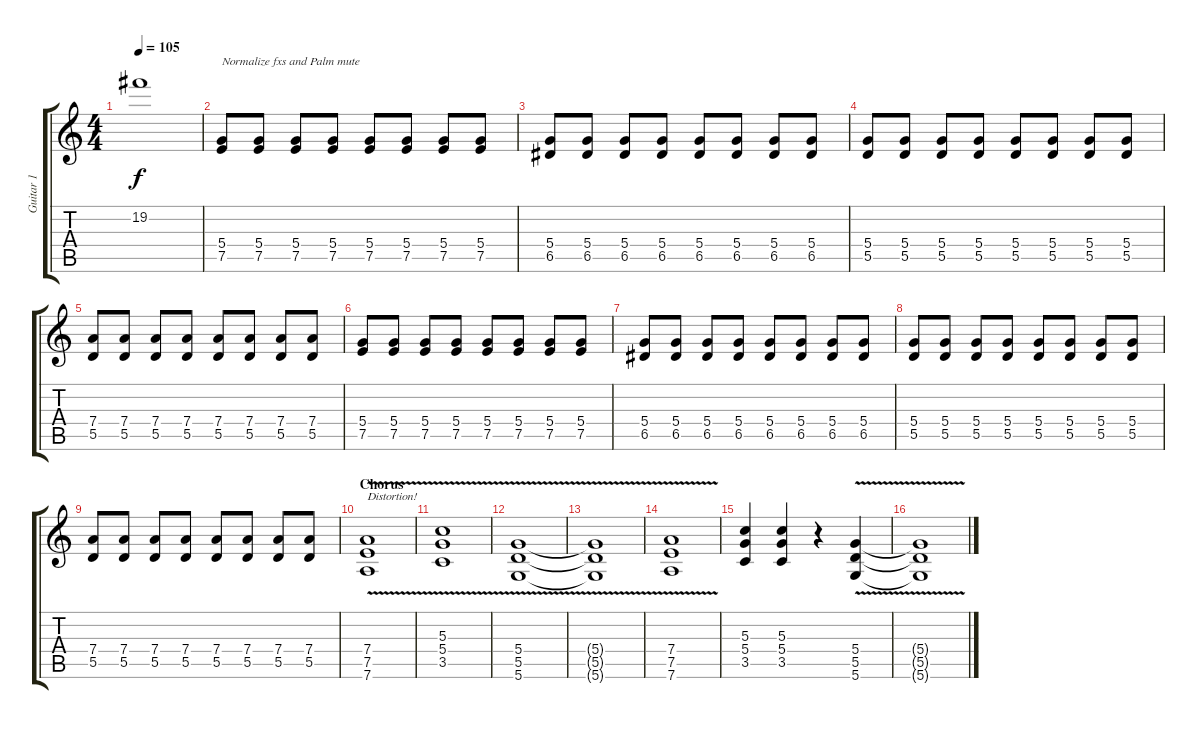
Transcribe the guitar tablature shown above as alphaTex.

\track ("Guitar 1" "Guitar 1") {instrument overdrivenguitar}
\staff {score tabs}
\tuning (E4 B3 G3 D3 A2 D2) {hide}
\ts (4 4)
\tempo 105
\clef g2
\ks c
19.2.1{dy f} |
(5.4 7.5).8{txt "Normalize fxs and Palm mute" volume 13 instrument electricguitarmuted} (5.4 7.5).8 (5.4 7.5).8 (5.4 7.5).8 (5.4 7.5).8 (5.4 7.5).8 (5.4 7.5).8 (5.4 7.5).8 |
(5.4 6.5).8 (5.4 6.5).8 (5.4 6.5).8 (5.4 6.5).8 (5.4 6.5).8 (5.4 6.5).8 (5.4 6.5).8 (5.4 6.5).8 |
(5.4 5.5).8 (5.4 5.5).8 (5.4 5.5).8 (5.4 5.5).8 (5.4 5.5).8 (5.4 5.5).8 (5.4 5.5).8 (5.4 5.5).8 |
(7.4 5.5).8 (7.4 5.5).8 (7.4 5.5).8 (7.4 5.5).8 (7.4 5.5).8 (7.4 5.5).8 (7.4 5.5).8 (7.4 5.5).8 |
(5.4 7.5).8{volume 13 instrument electricguitarmuted} (5.4 7.5).8 (5.4 7.5).8 (5.4 7.5).8 (5.4 7.5).8 (5.4 7.5).8 (5.4 7.5).8 (5.4 7.5).8 |
(5.4 6.5).8 (5.4 6.5).8 (5.4 6.5).8 (5.4 6.5).8 (5.4 6.5).8 (5.4 6.5).8 (5.4 6.5).8 (5.4 6.5).8 |
(5.4 5.5).8 (5.4 5.5).8 (5.4 5.5).8 (5.4 5.5).8 (5.4 5.5).8 (5.4 5.5).8 (5.4 5.5).8 (5.4 5.5).8 |
(7.4 5.5).8 (7.4 5.5).8 (7.4 5.5).8 (7.4 5.5).8 (7.4 5.5).8 (7.4 5.5).8 (7.4 5.5).8 (7.4 5.5).8 |
\section ("" "Chorus")
(7.4 7.5 7.6{v}).1{txt "Distortion!" volume 12 balance 8 instrument distortionguitar} |
(5.3 5.4 3.5{v}).1 |
(5.4 5.5 5.6{v}).1 |
(5.4{t} 5.5{t} 5.6{t}).1 |
(7.4 7.5 7.6{v}).1 |
(5.3 5.4 3.5).4 (5.3 5.4 3.5).4 r.4 (5.4{v} 5.5 5.6).4 |
(5.4{t} 5.5{t} 5.6{t}).1
